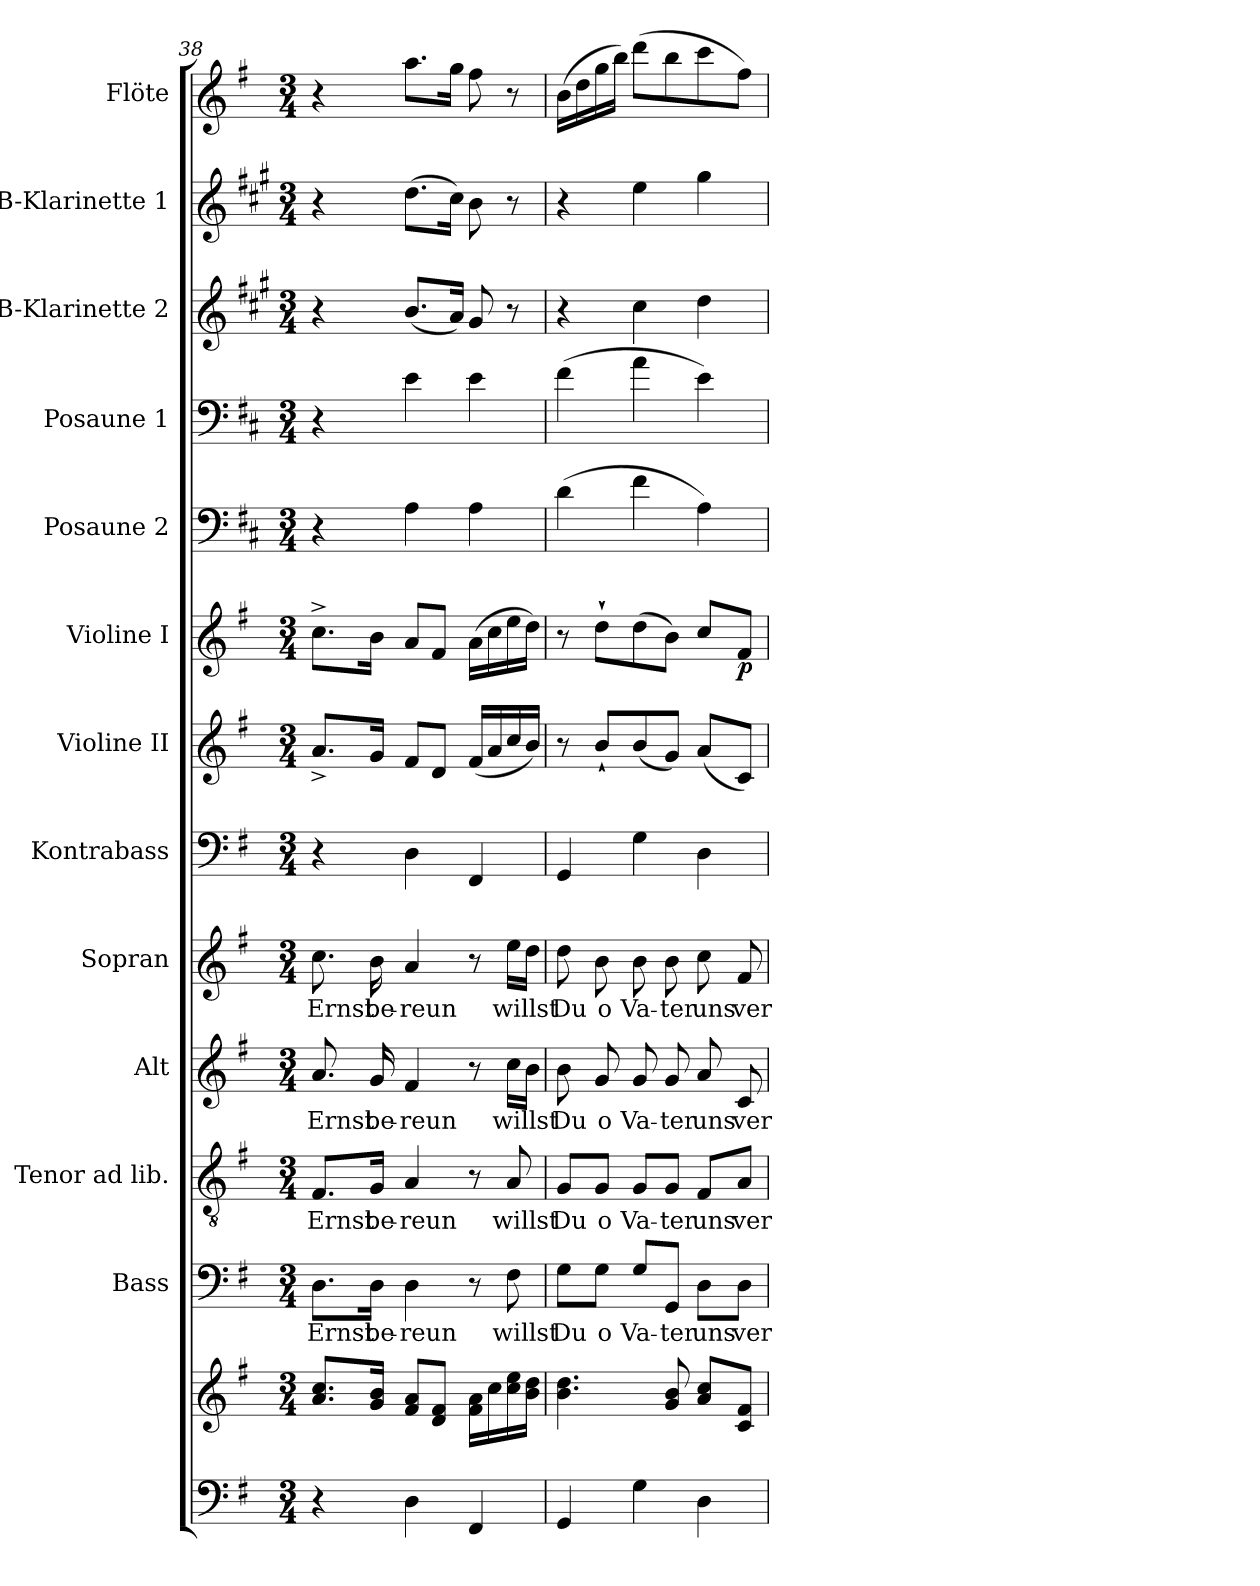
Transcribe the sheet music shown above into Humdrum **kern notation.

**kern	**kern	**kern	**text	**kern	**text	**kern	**text	**kern	**text	**kern	**kern	**kern	**dynam	**kern	**kern	**kern	**kern	**kern
*part13	*part13	*part12	*part12	*part11	*part11	*part10	*part10	*part9	*part9	*part8	*part7	*part6	*part6	*part5	*part4	*part3	*part2	*part1
*staff14	*staff13	*staff12	*staff12	*staff11	*staff11	*staff10	*staff10	*staff9	*staff9	*staff8	*staff7	*staff6	*staff6	*staff5	*staff4	*staff3	*staff2	*staff1
*	*	*I"Bass	*	*I"Tenor ad lib.	*	*I"Alt	*	*I"Sopran	*	*I"Kontrabass	*I"Violine II	*I"Violine I	*	*I"Posaune 2	*I"Posaune 1	*I"B-Klarinette 2	*I"B-Klarinette 1	*I"Flöte
*	*	*I'B.	*	*I'T.	*	*I'A.	*	*I'S.	*	*I'Kb.	*I'Vl. II	*I'Vl. I	*	*I'Pos 2	*I'Pos. 1	*I'B Kl. 2	*I'B Kl. 1	*I'Fl.
*clefF4	*clefG2	*clefF4	*	*clefGv2	*	*clefG2	*	*clefG2	*	*clefF4	*clefG2	*clefG2	*	*clefF4	*clefF4	*clefG2	*clefG2	*clefG2
*	*	*	*	*	*	*	*	*	*	*ITrd7c12	*	*	*	*ITrd4c7	*ITrd4c7	*ITrd1c2	*ITrd1c2	*
*k[f#]	*k[f#]	*k[f#]	*	*k[f#]	*	*k[f#]	*	*k[f#]	*	*k[f#]	*k[f#]	*k[f#]	*	*k[f#]	*k[f#]	*k[f#]	*k[f#]	*k[f#]
*G:	*G:	*G:	*	*G:	*	*G:	*	*G:	*	*G:	*G:	*G:	*	*G:	*G:	*G:	*G:	*G:
*M3/4	*M3/4	*M3/4	*	*M3/4	*	*M3/4	*	*M3/4	*	*M3/4	*M3/4	*M3/4	*	*M3/4	*M3/4	*M3/4	*M3/4	*M3/4
=38	=38	=38	=38	=38	=38	=38	=38	=38	=38	=38	=38	=38	=38	=38	=38	=38	=38	=38
!	!	!	!LO:LY:b	!	!LO:LY:b	!	!LO:LY:b	!	!LO:LY:b	!	!	!	!	!	!	!	!	!
4r	8.a/ 8.cc/L	8.D\L	Ernst	8.F#/L	Ernst	8.a/	Ernst	8.cc\	Ernst	4r	8.a^</L	8.cc^>\L	.	4r	4r	4r	4r	4r
!	!	!	!LO:LY:b	!	!LO:LY:b	!	!LO:LY:b	!	!LO:LY:b	!	!	!	!	!	!	!	!	!
.	16g/ 16b/Jk	16D\Jk	be-	16G/Jk	be-	16g/	be-	16b\	be-	.	16g/Jk	16b\Jk	.	.	.	.	.	.
!	!	!	!LO:LY:b	!	!LO:LY:b	!	!LO:LY:b	!	!LO:LY:b	!	!	!	!	!	!	!	!	!
4D\	8f#/ 8a/L	4D\	-reun	4A/	-reun	4f#/	-reun	4a/	-reun	4DD\	8f#/L	8a/L	.	4D\	4A\	(<8.a/L	(>8.cc\L	8.aa\L
.	8d/ 8f#/J	.	.	.	.	.	.	.	.	.	8d/J	8f#/J	.	.	.	.	.	.
.	.	.	.	.	.	.	.	.	.	.	.	.	.	.	.	16g/Jk)	16b\Jk)	16gg\Jk
4FF#/	16f#\ 16a\LL	8r	.	8r	.	8r	.	8r	.	4FFF#/	(<16f#/LL	(>16a\LL	.	4D\	4A\	8f#/	8a\	8ff#\
.	16cc\	.	.	.	.	.	.	.	.	.	16a/	16cc\	.	.	.	.	.	.
!	!	!	!LO:LY:b	!	!LO:LY:b	!	!LO:LY:b	!	!LO:LY:b	!	!	!	!	!	!	!	!	!
.	16cc\ 16ee\	8F#\	willst	8A/	willst	16cc\LL	willst	16ee\LL	willst	.	16cc/	16ee\	.	.	.	8r	8r	8r
.	16b\ 16dd\JJ	.	.	.	.	16b\JJ	.	16dd\JJ	.	.	16b/JJ)	16dd\JJ)	.	.	.	.	.	.
=39	=39	=39	=39	=39	=39	=39	=39	=39	=39	=39	=39	=39	=39	=39	=39	=39	=39	=39
!	!	!	!LO:LY:b	!	!LO:LY:b	!	!LO:LY:b	!	!LO:LY:b	!	!	!	!	!	!	!	!	!
4GG/	4.b\ 4.dd\	8G\L	Du	8G/L	Du	8b\	Du	8dd\	Du	4GGG/	8r	8r	.	(>4G\	(>4B\	4r	4r	(>16b\LL
.	.	.	.	.	.	.	.	.	.	.	.	.	.	.	.	.	.	16dd\
!	!	!	!LO:LY:b	!	!LO:LY:b	!	!LO:LY:b	!	!LO:LY:b	!	!	!	!	!	!	!	!	!
.	.	8G\J	o	8G/J	o	8g/	o	8b\	o	.	8b`</L	8dd`>\L	.	.	.	.	.	16gg\
.	.	.	.	.	.	.	.	.	.	.	.	.	.	.	.	.	.	16bb\JJ)
!	!	!	!LO:LY:b	!	!LO:LY:b	!	!LO:LY:b	!	!LO:LY:b	!	!	!	!	!	!	!	!	!
4G\	.	8G/L	Va-	8G/L	Va-	8g/	Va-	8b\	Va-	4GG\	(<8b/	(>8dd\	.	4B\	4d\	4b\	4dd\	(>8ddd\L
!	!	!	!LO:LY:b	!	!LO:LY:b	!	!LO:LY:b	!	!LO:LY:b	!	!	!	!	!	!	!	!	!
.	8g/ 8b/	8GG/J	-ter	8G/J	-ter	8g/	-ter	8b\	-ter	.	8g/J)	8b\J)	.	.	.	.	.	8bb\
!	!	!	!LO:LY:b	!	!LO:LY:b	!	!LO:LY:b	!	!LO:LY:b	!	!	!	!	!	!	!	!	!
4D\	8a/ 8cc/L	8D\L	uns	8F#/L	uns	8a/	uns	8cc\	uns	4DD\	(<8a/L	8cc/L	.	4D\)	4A\)	4cc\	4ff#\	8ccc\
!	!	!	!LO:LY:b	!	!LO:LY:b	!	!LO:LY:b	!	!LO:LY:b	!	!	!	!LO:DY:b	!	!	!	!	!
.	8c/ 8f#/J	8D\J	ver-	8A/J	ver-	8c/	ver-	8f#/	ver-	.	8c/J)	8f#/J	p	.	.	.	.	8ff#\J)
=	=	=	=	=	=	=	=	=	=	=	=	=	=	=	=	=	=	=
*-	*-	*-	*-	*-	*-	*-	*-	*-	*-	*-	*-	*-	*-	*-	*-	*-	*-	*-
